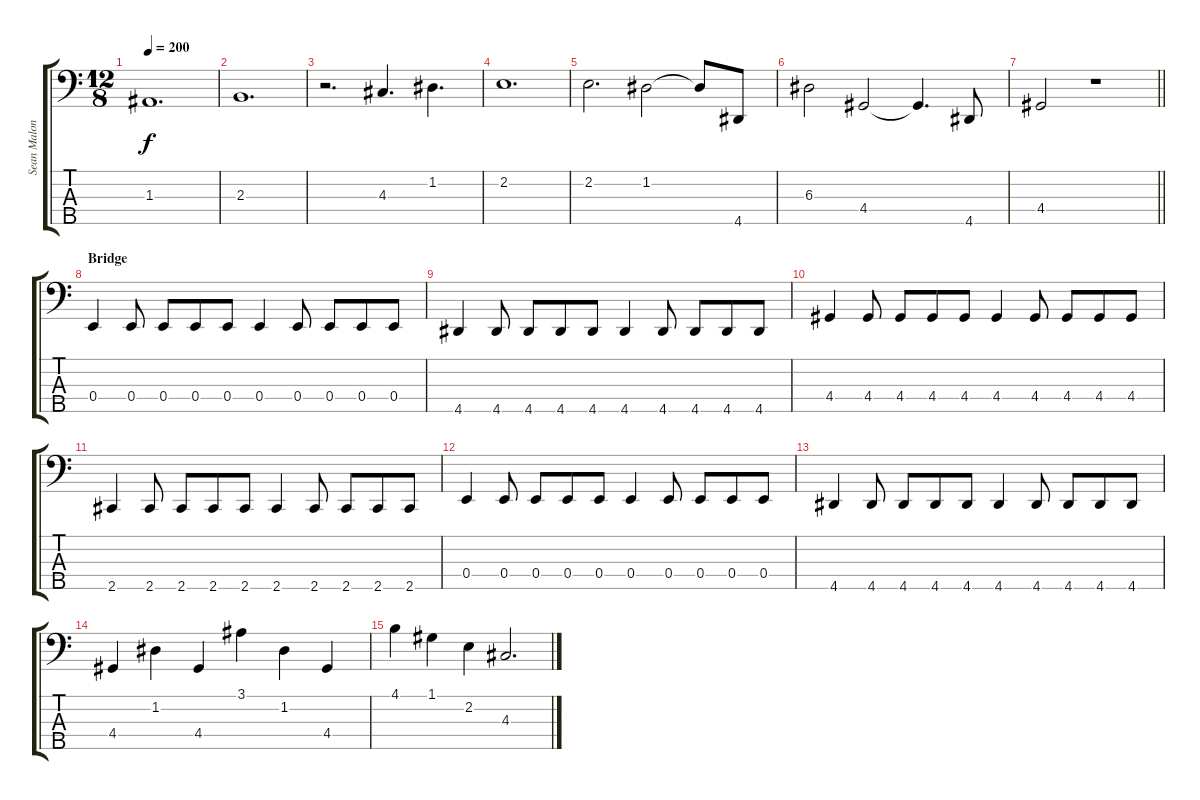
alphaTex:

\track ("Sean Malone" "Sean Malon") {instrument fretlessbass}
\staff {score tabs}
\tuning (G2 D2 A1 E1 B0) {hide}
\ts (12 8)
\tempo 200
\clef f4
\ks c
1.3.1{d dy f} |
2.3.1{d} |
r.2{d} 4.3.4{d} 1.2.4{d} |
2.2.1{d} |
2.2.2{d} 1.2.2 1.2{t}.8 4.5.8 |
6.3.2 4.4.2 4.4{t}.4{d} 4.5.8 |
\barLineRight lightlight
4.4.2 r.1 |
\section ("" "Bridge")
0.4.4 0.4.8 0.4.8 0.4.8 0.4.8 0.4.4 0.4.8 0.4.8 0.4.8 0.4.8 |
4.5.4 4.5.8 4.5.8 4.5.8 4.5.8 4.5.4 4.5.8 4.5.8 4.5.8 4.5.8 |
4.4.4 4.4.8 4.4.8 4.4.8 4.4.8 4.4.4 4.4.8 4.4.8 4.4.8 4.4.8 |
2.5.4 2.5.8 2.5.8 2.5.8 2.5.8 2.5.4 2.5.8 2.5.8 2.5.8 2.5.8 |
0.4.4 0.4.8 0.4.8 0.4.8 0.4.8 0.4.4 0.4.8 0.4.8 0.4.8 0.4.8 |
4.5.4 4.5.8 4.5.8 4.5.8 4.5.8 4.5.4 4.5.8 4.5.8 4.5.8 4.5.8 |
4.4.4 1.2.4 4.4.4 3.1.4 1.2.4 4.4.4 |
4.1.4 1.1.4 2.2.4 4.3.2{d}
